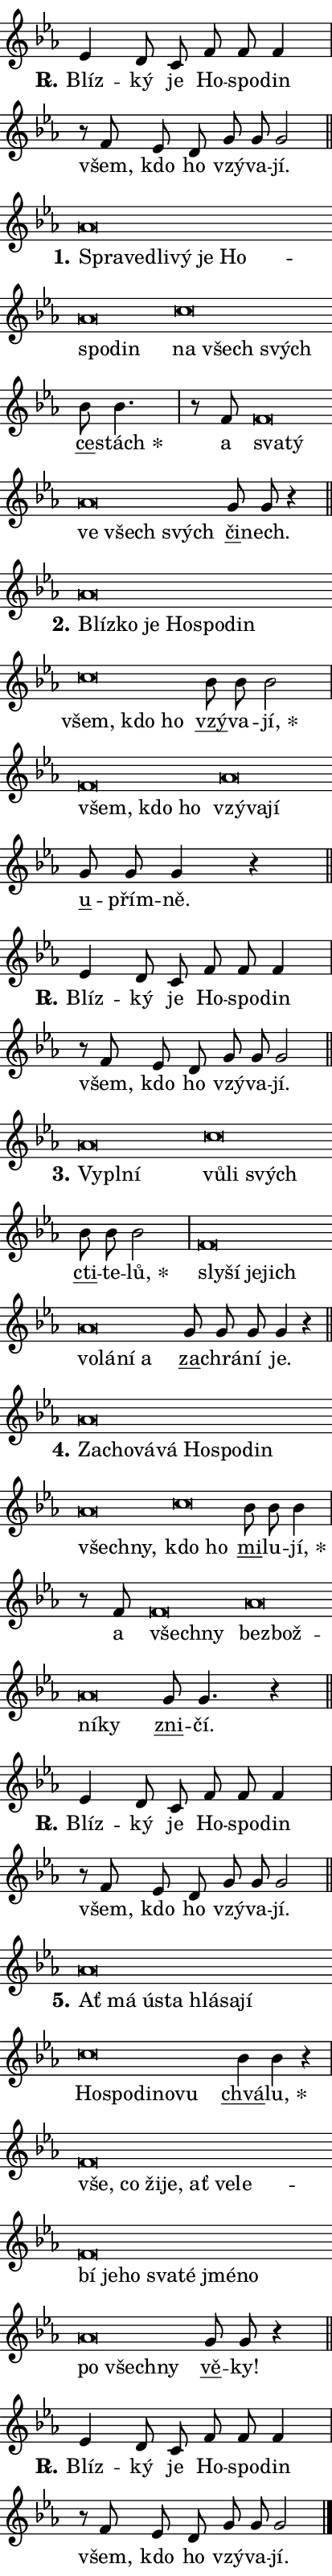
\version "2.22.1"
\header { tagline = "" }
\paper {
  indent = 0\cm
  top-margin = 0\cm
  right-margin = 0\cm
  bottom-margin = 0\cm
  left-margin = 0\cm
  paper-width = 7\cm
  page-breaking = #ly:one-page-breaking
  system-system-spacing.basic-distance = #11
  score-system-spacing.basic-distance = #11
  ragged-last = ##f
}


%% Author: Thomas Morley
%% https://lists.gnu.org/archive/html/lilypond-user/2020-05/msg00002.html
#(define (line-position grob)
"Returns position of @var[grob} in current system:
   @code{'start}, if at first time-step
   @code{'end}, if at last time-step
   @code{'middle} otherwise
"
  (let* ((col (ly:item-get-column grob))
         (ln (ly:grob-object col 'left-neighbor))
         (rn (ly:grob-object col 'right-neighbor))
         (col-to-check-left (if (ly:grob? ln) ln col))
         (col-to-check-right (if (ly:grob? rn) rn col))
         (break-dir-left
           (and
             (ly:grob-property col-to-check-left 'non-musical #f)
             (ly:item-break-dir col-to-check-left)))
         (break-dir-right
           (and
             (ly:grob-property col-to-check-right 'non-musical #f)
             (ly:item-break-dir col-to-check-right))))
        (cond ((eqv? 1 break-dir-left) 'start)
              ((eqv? -1 break-dir-right) 'end)
              (else 'middle))))

#(define (tranparent-at-line-position vctor)
  (lambda (grob)
  "Relying on @code{line-position} select the relevant enry from @var{vctor}.
Used to determine transparency,"
    (case (line-position grob)
      ((end) (not (vector-ref vctor 0)))
      ((middle) (not (vector-ref vctor 1)))
      ((start) (not (vector-ref vctor 2))))))

noteHeadBreakVisibility =
#(define-music-function (break-visibility)(vector?)
"Makes @code{NoteHead}s transparent relying on @var{break-visibility}"
#{
  \override NoteHead.transparent =
    #(tranparent-at-line-position break-visibility)
#})

#(define delete-ledgers-for-transparent-note-heads
  (lambda (grob)
    "Reads whether a @code{NoteHead} is transparent.
If so this @code{NoteHead} is removed from @code{'note-heads} from
@var{grob}, which is supposed to be @code{LedgerLineSpanner}.
As a result ledgers are not printed for this @code{NoteHead}"
    (let* ((nhds-array (ly:grob-object grob 'note-heads))
           (nhds-list
             (if (ly:grob-array? nhds-array)
                 (ly:grob-array->list nhds-array)
                 '()))
           ;; Relies on the transparent-property being done before
           ;; Staff.LedgerLineSpanner.after-line-breaking is executed.
           ;; This is fragile ...
           (to-keep
             (remove
               (lambda (nhd)
                 (ly:grob-property nhd 'transparent #f))
               nhds-list)))
      ;; TODO find a better method to iterate over grob-arrays, similiar
      ;; to filter/remove etc for lists
      ;; For now rebuilt from scratch
      (set! (ly:grob-object grob 'note-heads)  '())
      (for-each
        (lambda (nhd)
          (ly:pointer-group-interface::add-grob grob 'note-heads nhd))
        to-keep))))

hideNotes = {
  \noteHeadBreakVisibility #begin-of-line-visible
}
unHideNotes = {
  \noteHeadBreakVisibility #all-visible
}

% work-around for resetting accidentals
% https://lilypond.org/doc/v2.23/Documentation/notation/displaying-rhythms#unmetered-music
cadenzaMeasure = {
  \cadenzaOff
  \partial 1024 s1024
  \cadenzaOn
}

#(define-markup-command (accent layout props text) (markup?)
  "Underline accented syllable"
  (interpret-markup layout props
    #{\markup \override #'(offset . 4.3) \underline { #text }#}))

responsum = \markup \concat {
  "R" \hspace #-1.05 \path #0.1 #'((moveto 0 0.07) (lineto 0.9 0.8)) \hspace #0.05 "."
}

\layout {
    \context {
        \Staff
        \remove "Time_signature_engraver"
        \override LedgerLineSpanner.after-line-breaking = #delete-ledgers-for-transparent-note-heads
    }
    \context {
        \Voice {
            \override NoteHead.output-attributes = #'((class . "notehead"))
            \override Hairpin.height = #0.55
        }
    }
    \context {
        \Lyrics {
            \override StanzaNumber.output-attributes = #'((class . "stanzanumber"))
            \override LyricSpace.minimum-distance = #0.9
            \override LyricText.font-name = #"TeX Gyre Schola"
            \override LyricText.font-size = 1
            \override StanzaNumber.font-name = #"TeX Gyre Schola Bold"
            \override StanzaNumber.font-size = 1
        }
    }
}

% magnetic-lyrics.ily
%
%   written by
%     Jean Abou Samra <jean@abou-samra.fr>
%     Werner Lemberg <wl@gnu.org>
%
%   adapted by
%     Jiri Hon <jiri.hon@gmail.com>
%
% Version 2022-Apr-15

% https://www.mail-archive.com/lilypond-user@gnu.org/msg149350.html

#(define (Left_hyphen_pointer_engraver context)
   "Collect syllable-hyphen-syllable occurrences in lyrics and store
them in properties.  This engraver only looks to the left.  For
example, if the lyrics input is @code{foo -- bar}, it does the
following.

@itemize @bullet
@item
Set the @code{text} property of the @code{LyricHyphen} grob between
@q{foo} and @q{bar} to @code{foo}.

@item
Set the @code{left-hyphen} property of the @code{LyricText} grob with
text @q{foo} to the @code{LyricHyphen} grob between @q{foo} and
@q{bar}.
@end itemize

Use this auxiliary engraver in combination with the
@code{lyric-@/text::@/apply-@/magnetic-@/offset!} hook."
   (let ((hyphen #f)
         (text #f))
     (make-engraver
      (acknowledgers
       ((lyric-syllable-interface engraver grob source-engraver)
        (set! text grob)))
      (end-acknowledgers
       ((lyric-hyphen-interface engraver grob source-engraver)
        ;(when (not (grob::has-interface grob 'lyric-space-interface))
          (set! hyphen grob)));)
      ((stop-translation-timestep engraver)
       (when (and text hyphen)
         (ly:grob-set-object! text 'left-hyphen hyphen))
       (set! text #f)
       (set! hyphen #f)))))

#(define (lyric-text::apply-magnetic-offset! grob)
   "If the space between two syllables is less than the value in
property @code{LyricText@/.details@/.squash-threshold}, move the right
syllable to the left so that it gets concatenated with the left
syllable.

Use this function as a hook for
@code{LyricText@/.after-@/line-@/breaking} if the
@code{Left_@/hyphen_@/pointer_@/engraver} is active."
   (let ((hyphen (ly:grob-object grob 'left-hyphen #f)))
     (when hyphen
       (let ((left-text (ly:spanner-bound hyphen LEFT)))
         (when (grob::has-interface left-text 'lyric-syllable-interface)
           (let* ((common (ly:grob-common-refpoint grob left-text X))
                  (this-x-ext (ly:grob-extent grob common X))
                  (left-x-ext
                   (begin
                     ;; Trigger magnetism for left-text.
                     (ly:grob-property left-text 'after-line-breaking)
                     (ly:grob-extent left-text common X)))
                  ;; `delta` is the gap width between two syllables.
                  (delta (- (interval-start this-x-ext)
                            (interval-end left-x-ext)))
                  (details (ly:grob-property grob 'details))
                  (threshold (assoc-get 'squash-threshold details 0.2)))
             (when (< delta threshold)
               (let* (;; We have to manipulate the input text so that
                      ;; ligatures crossing syllable boundaries are not
                      ;; disabled.  For languages based on the Latin
                      ;; script this is essentially a beautification.
                      ;; However, for non-Western scripts it can be a
                      ;; necessity.
                      (lt (ly:grob-property left-text 'text))
                      (rt (ly:grob-property grob 'text))
                      (is-space (grob::has-interface hyphen 'lyric-space-interface))
                      (space (if is-space " " ""))
                      (space-markup (grob-interpret-markup grob " "))
                      (space-size (interval-length (ly:stencil-extent space-markup X)))
                      (extra-delta (if is-space space-size 0))
                      ;; Append new syllable.
                      (ltrt-space (if (and (string? lt) (string? rt))
                                (string-append lt space rt)
                                (make-concat-markup (list lt space rt))))
                      ;; Right-align `ltrt` to the right side.
                      (ltrt-space-markup (grob-interpret-markup
                               grob
                               (make-translate-markup
                                (cons (interval-length this-x-ext) 0)
                                (make-right-align-markup ltrt-space)))))
                 (begin
                   ;; Don't print `left-text`.
                   (ly:grob-set-property! left-text 'stencil #f)
                   ;; Set text and stencil (which holds all collected
                   ;; syllables so far) and shift it to the left.
                   (ly:grob-set-property! grob 'text ltrt-space)
                   (ly:grob-set-property! grob 'stencil ltrt-space-markup)
                   (ly:grob-translate-axis! grob (- (- delta extra-delta)) X))))))))))


#(define (lyric-hyphen::displace-bounds-first grob)
   ;; Make very sure this callback isn't triggered too early.
   (let ((left (ly:spanner-bound grob LEFT))
         (right (ly:spanner-bound grob RIGHT)))
     (ly:grob-property left 'after-line-breaking)
     (ly:grob-property right 'after-line-breaking)
     (ly:lyric-hyphen::print grob)))

squashThreshold = #0.4

\layout {
  \context {
    \Lyrics
    \consists #Left_hyphen_pointer_engraver
    \override LyricText.after-line-breaking =
      #lyric-text::apply-magnetic-offset!
    \override LyricHyphen.stencil = #lyric-hyphen::displace-bounds-first
    \override LyricText.details.squash-threshold = \squashThreshold
    \override LyricHyphen.minimum-distance = 0
    \override LyricHyphen.minimum-length = \squashThreshold
  }
}

squash = \override LyricText.details.squash-threshold = 9999
unSquash = \override LyricText.details.squash-threshold = \squashThreshold

left = \override LyricText.self-alignment-X = #LEFT
unLeft = \revert LyricText.self-alignment-X

starOffset = #(lambda (grob) 
                (let ((x_offset (ly:self-alignment-interface::aligned-on-x-parent grob)))
                  (if (= x_offset 0) 0 (+ x_offset 1.2))))

star = #(define-music-function (syllable)(string?)
"Append star separator at the end of a syllable"
#{
  \once \override LyricText.X-offset = #starOffset
  \lyricmode { \markup {
    #syllable
    \override #'((font-name . "TeX Gyre Schola Bold")) \hspace #0.2 \lower #0.65 \larger "*"
  } }
#})

starAccent = #(define-music-function (syllable)(string?)
"Append star separator at the end of a syllable and make accent"
#{
  \once \override LyricText.X-offset = #starOffset
  \lyricmode { \markup {
    \accent #syllable
    \override #'((font-name . "TeX Gyre Schola Bold")) \hspace #0.2 \lower #0.65 \larger "*"
  } }
#})

breath = #(define-music-function (syllable)(string?)
"Append breathing indicator at the end of a syllable"
#{
  \lyricmode { \markup { #syllable "+" } }
#})

optionalBreath = #(define-music-function (syllable)(string?)
"Append optional breathing indicator at the end of a syllable"
#{
  \lyricmode { \markup { #syllable "(+)" } }
#})


\score {
    <<
        \new Voice = "melody" { \cadenzaOn \key es \major \relative { es'4 d8 c f f f4 \cadenzaMeasure \bar "|" r8 f es d \bar "" g g g2 \cadenzaMeasure \bar "||" \break }
\relative { as'\breve*1/16 \hideNotes \breve*1/16 \bar "" \breve*1/16 \bar "" \breve*1/16 \bar "" \breve*1/16 \bar "" \breve*1/16 \bar "" \breve*1/16 \breve*1/16 \bar "" \unHideNotes c\breve*1/16 \hideNotes \breve*1/16 \breve*1/16 \bar "" \unHideNotes \bar "" bes8 bes4. \cadenzaMeasure \bar "|" r8 f8 f\breve*1/16 \hideNotes \breve*1/16 \bar "" \unHideNotes as\breve*1/16 \hideNotes \breve*1/16 \breve*1/16 \bar "" \unHideNotes \bar "" g8 g r4 \cadenzaMeasure \bar "||" \break }
\relative { as'\breve*1/16 \hideNotes \breve*1/16 \bar "" \breve*1/16 \bar "" \breve*1/16 \bar "" \breve*1/16 \breve*1/16 \bar "" \unHideNotes c\breve*1/16 \hideNotes \breve*1/16 \breve*1/16 \bar "" \unHideNotes \bar "" bes8 bes bes2 \cadenzaMeasure \bar "|" f\breve*1/16 \hideNotes \breve*1/16 \breve*1/16 \bar "" \unHideNotes as\breve*1/16 \hideNotes \breve*1/16 \breve*1/16 \bar "" \unHideNotes \bar "" g8 g g4 r \cadenzaMeasure \bar "||" \break }
\relative { es'4 d8 c f f f4 \cadenzaMeasure \bar "|" r8 f es d \bar "" g g g2 \cadenzaMeasure \bar "||" \break }
\relative { as'\breve*1/16 \hideNotes \breve*1/16 \breve*1/16 \bar "" \unHideNotes c\breve*1/16 \hideNotes \breve*1/16 \breve*1/16 \bar "" \unHideNotes \bar "" bes8 bes bes2 \cadenzaMeasure \bar "|" f\breve*1/16 \hideNotes \breve*1/16 \bar "" \breve*1/16 \breve*1/16 \bar "" \unHideNotes as\breve*1/16 \hideNotes \breve*1/16 \bar "" \breve*1/16 \breve*1/16 \bar "" \unHideNotes \bar "" g8 g g g4 r \cadenzaMeasure \bar "||" \break }
\relative { as'\breve*1/16 \hideNotes \breve*1/16 \bar "" \breve*1/16 \bar "" \breve*1/16 \bar "" \breve*1/16 \bar "" \breve*1/16 \bar "" \breve*1/16 \bar "" \breve*1/16 \breve*1/16 \bar "" \unHideNotes c\breve*1/16 \hideNotes \breve*1/16 \bar "" \unHideNotes \bar "" bes8 bes bes4 \cadenzaMeasure \bar "|" r8 f8 f\breve*1/16 \hideNotes \breve*1/16 \bar "" \unHideNotes as\breve*1/16 \hideNotes \breve*1/16 \bar "" \breve*1/16 \breve*1/16 \bar "" \unHideNotes \bar "" g8 g4. r4 \cadenzaMeasure \bar "||" \break }
\relative { es'4 d8 c f f f4 \cadenzaMeasure \bar "|" r8 f es d \bar "" g g g2 \cadenzaMeasure \bar "||" \break }
\relative { as'\breve*1/16 \hideNotes \breve*1/16 \bar "" \breve*1/16 \bar "" \breve*1/16 \bar "" \breve*1/16 \bar "" \breve*1/16 \breve*1/16 \bar "" \unHideNotes c\breve*1/16 \hideNotes \breve*1/16 \bar "" \breve*1/16 \bar "" \breve*1/16 \breve*1/16 \bar "" \unHideNotes \bar "" bes4 bes r \cadenzaMeasure \bar "|" f\breve*1/16 \hideNotes \breve*1/16 \bar "" \breve*1/16 \bar "" \breve*1/16 \bar "" \breve*1/16 \bar "" \breve*1/16 \bar "" \breve*1/16 \bar "" \breve*1/16 \bar "" \breve*1/16 \bar "" \breve*1/16 \bar "" \breve*1/16 \bar "" \breve*1/16 \bar "" \breve*1/16 \breve*1/16 \bar "" \unHideNotes as\breve*1/16 \hideNotes \breve*1/16 \breve*1/16 \bar "" \unHideNotes \bar "" g8 g r4 \cadenzaMeasure \bar "||" \break }
\relative { es'4 d8 c f f f4 \cadenzaMeasure \bar "|" r8 f es d \bar "" g g g2 \cadenzaMeasure \bar "||" \break } \bar "|." }
        \new Lyrics \lyricsto "melody" { \lyricmode { \set stanza = \responsum
Blíz -- ký je Ho -- spo -- din všem, kdo ho vzý -- va -- jí.
\set stanza = "1."
\left Spra -- \squash ved -- li -- vý je Ho -- spo -- din \left \unLeft \unSquash na \squash všech svých \unLeft \unSquash \markup \accent ce -- \star stách a \left sva -- \squash tý \left \unLeft \unSquash ve \squash všech svých \unLeft \unSquash \markup \accent či -- nech.
\set stanza = "2."
\left Blíz -- \squash ko je Ho -- spo -- din \left \unLeft \unSquash všem, \squash kdo ho \unLeft \unSquash \markup \accent vzý -- va -- \star jí, \left všem, \squash kdo ho \left \unLeft \unSquash vzý -- \squash va -- jí \unLeft \unSquash \markup \accent u -- přím -- ně.
\set stanza = \responsum
Blíz -- ký je Ho -- spo -- din všem, kdo ho vzý -- va -- jí.
\set stanza = "3."
\left Vy -- \squash pl -- ní \left \unLeft \unSquash vů -- \squash li svých \unLeft \unSquash \markup \accent cti -- te -- \star lů, \left sly -- \squash ší je -- jich \left \unLeft \unSquash vo -- \squash lá -- ní a \unLeft \unSquash \markup \accent za -- chrá -- ní je.
\set stanza = "4."
\left Za -- \squash cho -- vá -- vá Ho -- spo -- din všech -- ny, \left \unLeft \unSquash kdo \squash ho \unLeft \unSquash \markup \accent mi -- lu -- \star jí, a \left všech -- \squash ny \left \unLeft \unSquash bez -- \squash bož -- ní -- ky \unLeft \unSquash \markup \accent zni -- čí.
\set stanza = \responsum
Blíz -- ký je Ho -- spo -- din všem, kdo ho vzý -- va -- jí.
\set stanza = "5."
\left Ať \squash má ús -- ta hlá -- sa -- jí \left \unLeft \unSquash Ho -- \squash spo -- di -- no -- vu \unLeft \unSquash \markup \accent chvá -- \star lu, \left vše, \squash co ži -- je, ať ve -- le -- bí je -- ho sva -- té jmé -- no \left \unLeft \unSquash po \squash všech -- ny \unLeft \unSquash \markup \accent vě -- ky!
\set stanza = \responsum
Blíz -- ký je Ho -- spo -- din všem, kdo ho vzý -- va -- jí. } }
    >>
    \layout {}
}
